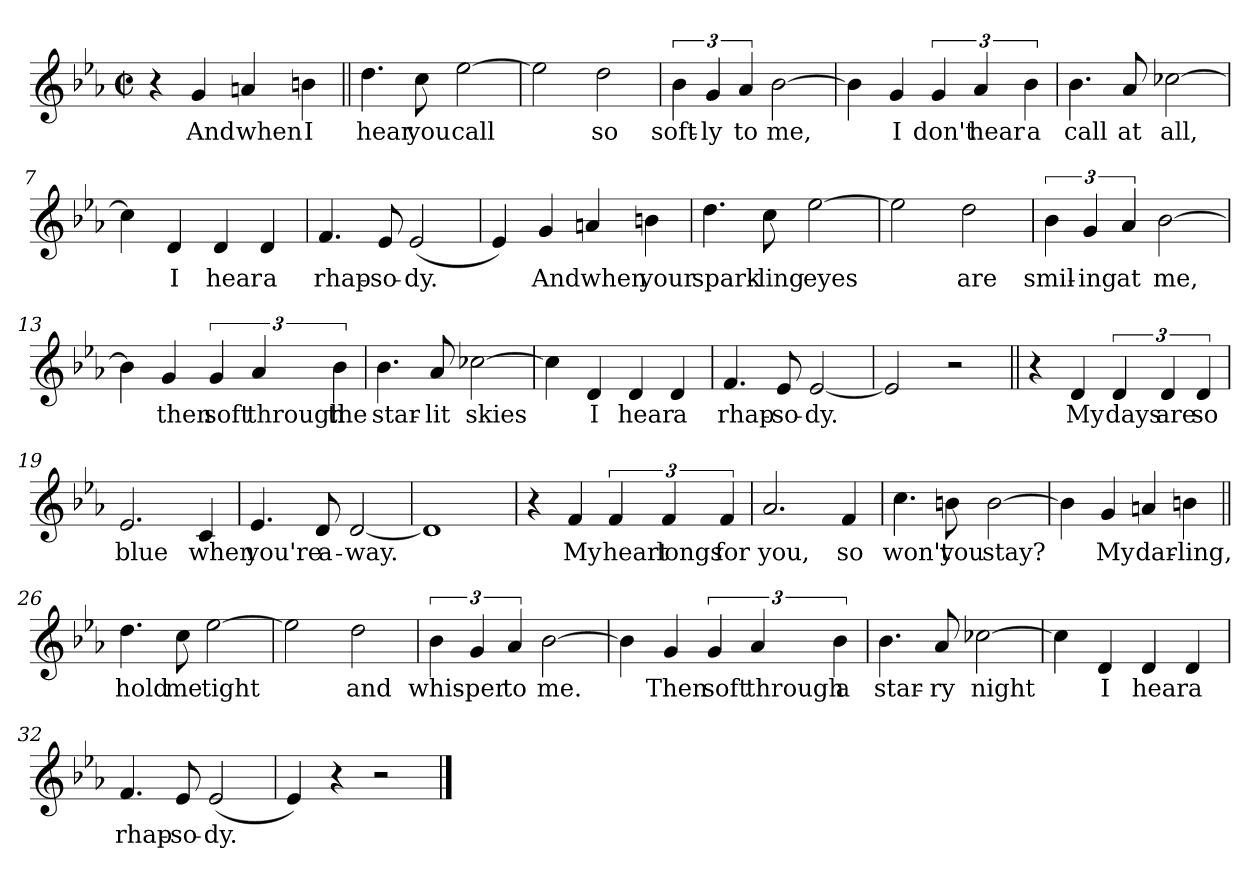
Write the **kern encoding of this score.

**kern	**text
*part1	*part1
*staff1	*staff1
*clefG2	*
*k[b-e-a-]	*
*E-:	*
*M2/2	*
*met(c|)	*
=1	=1
4r	.
!	!LO:LY:b
4g	And
!	!LO:LY:b
4a	when
!	!LO:LY:b
4b	I
=2||	=2||
!	!LO:LY:b
4.dd	hear
!	!LO:LY:b
8cc	you
!	!LO:LY:b
[2ee-	call
=3	=3
2ee-]	.
!	!LO:LY:b
2dd	so
=4	=4
!	!LO:LY:b
6b-	soft-
!	!LO:LY:b
6g	ly
!	!LO:LY:b
6a-	to
!	!LO:LY:b
[2b-	me,
=5	=5
4b-]	.
!	!LO:LY:b
4g	I
!	!LO:LY:b
6g	don't
!	!LO:LY:b
6a-	hear
!	!LO:LY:b
6b-	a
!!LO:LB:g=z
=6	=6
!	!LO:LY:b
4.b-	call
!	!LO:LY:b
8a-	at
!	!LO:LY:b
[2cc-	all,
=7	=7
4cc-]	.
!	!LO:LY:b
4d	I
!	!LO:LY:b
4d	hear
!	!LO:LY:b
4d	a
=8	=8
!	!LO:LY:b
4.f	rhap-
!	!LO:LY:b
8e-	so-
!	!LO:LY:b
(2e-	dy.
=9	=9
4e-)	.
!	!LO:LY:b
4g	And
!	!LO:LY:b
4a	when
!	!LO:LY:b
4b	your
=10	=10
!	!LO:LY:b
4.dd	spark-
!	!LO:LY:b
8cc	ling
!	!LO:LY:b
[2ee-	eyes
=11	=11
2ee-]	.
!	!LO:LY:b
2dd	are
!!LO:LB:g=z
=12	=12
!	!LO:LY:b
6b-	smil-
!	!LO:LY:b
6g	ing
!	!LO:LY:b
6a-	at
!	!LO:LY:b
[2b-	me,
=13	=13
4b-]	.
!	!LO:LY:b
4g	then
!	!LO:LY:b
6g	soft
!	!LO:LY:b
6a-	through
!	!LO:LY:b
6b-	the
=14	=14
!	!LO:LY:b
4.b-	star-
!	!LO:LY:b
8a-	lit
!	!LO:LY:b
[2cc-	skies
=15	=15
4cc-]	.
!	!LO:LY:b
4d	I
!	!LO:LY:b
4d	hear
!	!LO:LY:b
4d	a
=16	=16
!	!LO:LY:b
4.f	rhap-
!	!LO:LY:b
8e-	so-
!	!LO:LY:b
[2e-	dy.
=17	=17
2e-]	.
2r	.
!!LO:LB:g=z
=18||	=18||
4r	.
!	!LO:LY:b
4d	My
!	!LO:LY:b
6d	days
!	!LO:LY:b
6d	are
!	!LO:LY:b
6d	so
=19	=19
!	!LO:LY:b
2.e-	blue
!	!LO:LY:b
4c	when
=20	=20
!	!LO:LY:b
4.e-	you're
!	!LO:LY:b
8d	a-
!	!LO:LY:b
[2d	way.
=21	=21
1d]	.
=22	=22
4r	.
!	!LO:LY:b
4f	My
!	!LO:LY:b
6f	heart
!	!LO:LY:b
6f	longs
!	!LO:LY:b
6f	for
=23	=23
!	!LO:LY:b
2.a-	you,
!	!LO:LY:b
4f	so
!!LO:LB:g=z
=24	=24
!	!LO:LY:b
4.cc	won't
!	!LO:LY:b
8b	you
!	!LO:LY:b
[2b	stay?
=25	=25
4b]	.
!	!LO:LY:b
4g	My
!	!LO:LY:b
4a	dar-
!	!LO:LY:b
4b	ling,
=26||	=26||
!	!LO:LY:b
4.dd	hold
!	!LO:LY:b
8cc	me
!	!LO:LY:b
[2ee-	tight
=27	=27
2ee-]	.
!	!LO:LY:b
2dd	and
=28	=28
!	!LO:LY:b
6b-	whis-
!	!LO:LY:b
6g	per
!	!LO:LY:b
6a-	to
!	!LO:LY:b
[2b-	me.
!!LO:LB:g=z
=29	=29
4b-]	.
!	!LO:LY:b
4g	Then
!	!LO:LY:b
6g	soft
!	!LO:LY:b
6a-	through
!	!LO:LY:b
6b-	a
=30	=30
!	!LO:LY:b
4.b-	star-
!	!LO:LY:b
8a-	ry
!	!LO:LY:b
[2cc-	night
=31	=31
4cc-]	.
!	!LO:LY:b
4d	I
!	!LO:LY:b
4d	hear
!	!LO:LY:b
4d	a
=32	=32
!	!LO:LY:b
4.f	rhap-
!	!LO:LY:b
8e-	so-
!	!LO:LY:b
(2e-	dy.
=33	=33
4e-)	.
4r	.
2r	.
==	==
*-	*-
